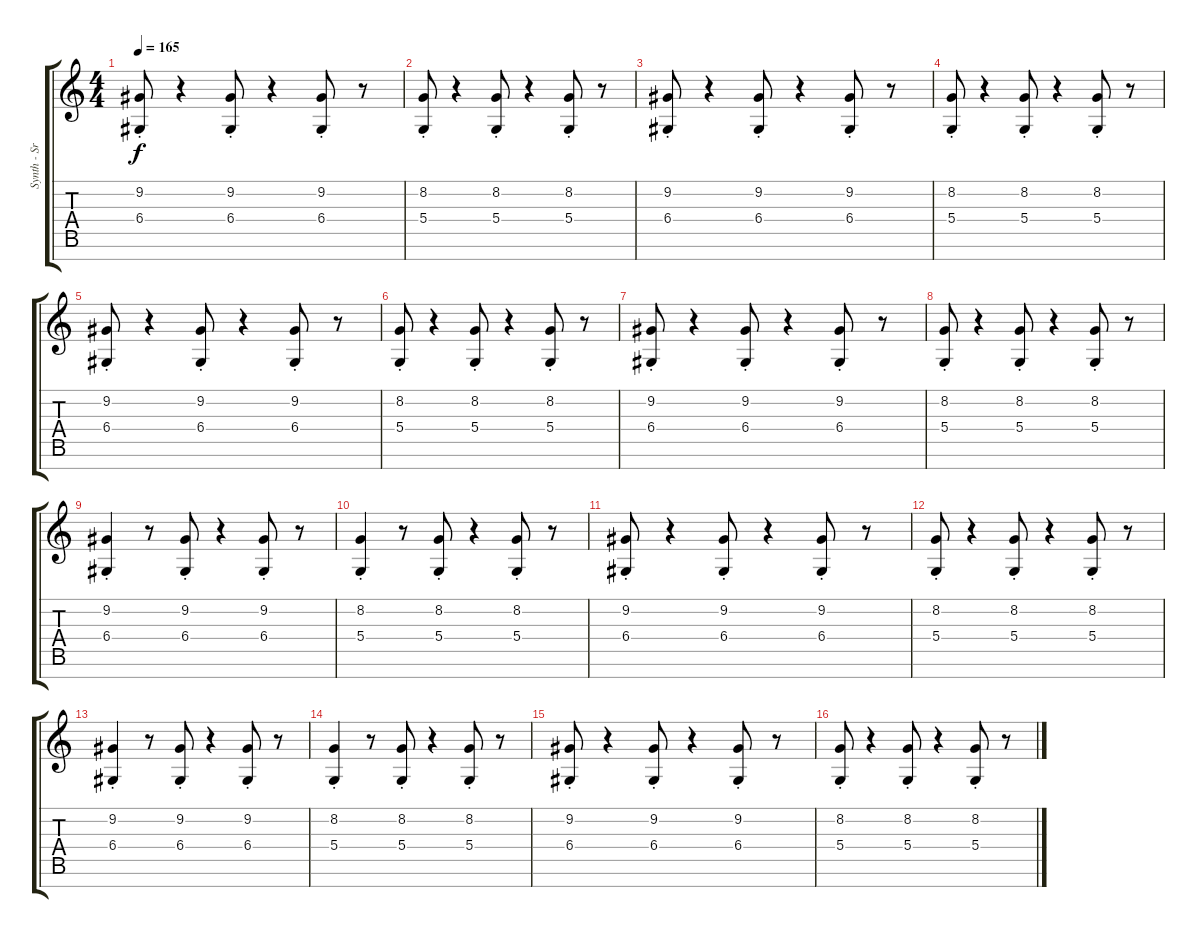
\track ("Synth - Srings/Choir" "Synth - Sr") {instrument stringensemble1}
\staff {score tabs}
\tuning (E4 B3 G3 D3 A2 E2 B1) {hide}
\ts (4 4)
\tempo 165
\clef g2
\ks c
(9.2{st} 6.4{st}).8{dy f} r.4 (9.2{st} 6.4{st}).8 r.4 (9.2{st} 6.4{st}).8 r.8 |
(8.2{st} 5.4{st}).8 r.4 (8.2{st} 5.4{st}).8 r.4 (8.2{st} 5.4{st}).8 r.8 |
(9.2{st} 6.4{st}).8 r.4 (9.2{st} 6.4{st}).8 r.4 (9.2{st} 6.4{st}).8 r.8 |
(8.2{st} 5.4{st}).8 r.4 (8.2{st} 5.4{st}).8 r.4 (8.2{st} 5.4{st}).8 r.8 |
(9.2{st} 6.4{st}).8 r.4 (9.2{st} 6.4{st}).8 r.4 (9.2{st} 6.4{st}).8 r.8 |
(8.2{st} 5.4{st}).8 r.4 (8.2{st} 5.4{st}).8 r.4 (8.2{st} 5.4{st}).8 r.8 |
(9.2{st} 6.4{st}).8 r.4 (9.2{st} 6.4{st}).8 r.4 (9.2{st} 6.4{st}).8 r.8 |
(8.2{st} 5.4{st}).8 r.4 (8.2{st} 5.4{st}).8 r.4 (8.2{st} 5.4{st}).8 r.8 |
(9.2 6.4{st}).4 r.8 (9.2{st} 6.4{st}).8 r.4 (9.2{st} 6.4{st}).8 r.8 |
(8.2 5.4{st}).4 r.8 (8.2{st} 5.4{st}).8 r.4 (8.2{st} 5.4{st}).8 r.8 |
(9.2{st} 6.4{st}).8 r.4 (9.2{st} 6.4{st}).8 r.4 (9.2{st} 6.4{st}).8 r.8 |
(8.2{st} 5.4{st}).8 r.4 (8.2{st} 5.4{st}).8 r.4 (8.2{st} 5.4{st}).8 r.8 |
(9.2 6.4{st}).4 r.8 (9.2{st} 6.4{st}).8 r.4 (9.2{st} 6.4{st}).8 r.8 |
(8.2 5.4{st}).4 r.8 (8.2{st} 5.4{st}).8 r.4 (8.2{st} 5.4{st}).8 r.8 |
(9.2{st} 6.4{st}).8 r.4 (9.2{st} 6.4{st}).8 r.4 (9.2{st} 6.4{st}).8 r.8 |
(8.2{st} 5.4{st}).8 r.4 (8.2{st} 5.4{st}).8 r.4 (8.2{st} 5.4{st}).8 r.8
